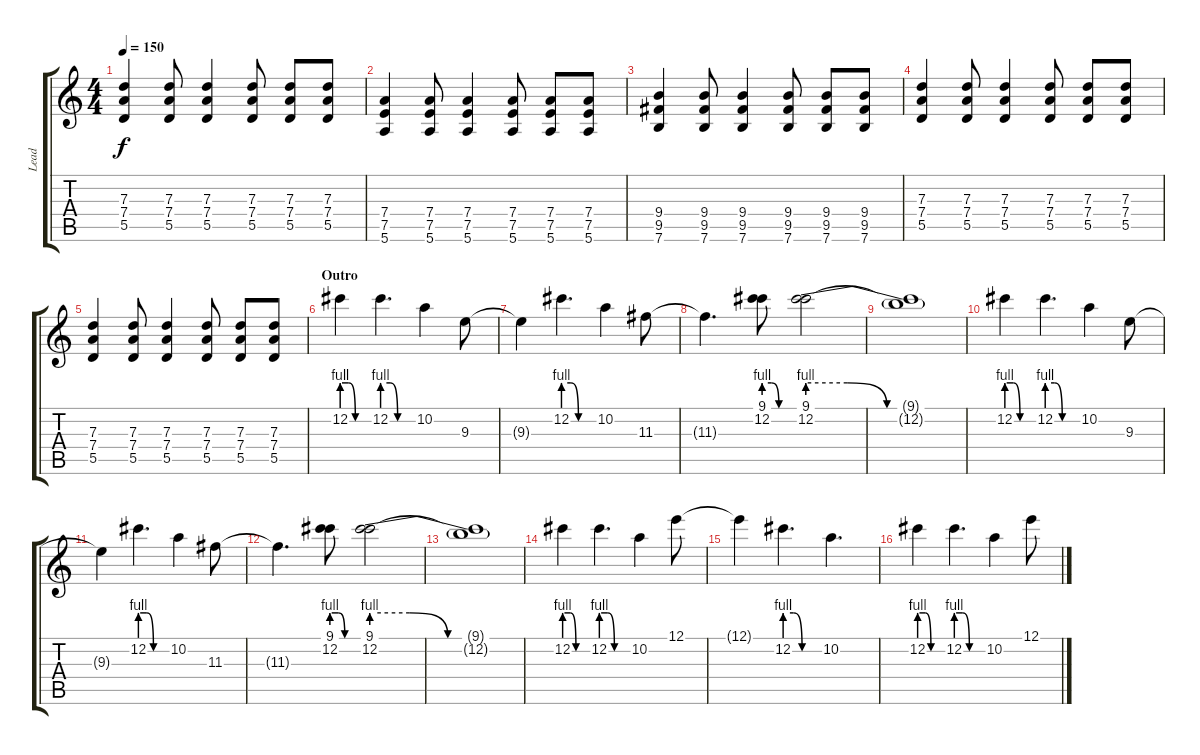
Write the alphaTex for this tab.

\track ("Lead" "Lead") {instrument distortionguitar}
\staff {score tabs}
\tuning (E4 B3 G3 D3 A2 E2) {hide}
\ts (4 4)
\tempo 150
\clef g2
\ks c
(7.3 7.4 5.5).4{dy f} (7.3 7.4 5.5).8 (7.3 7.4 5.5).4 (7.3 7.4 5.5).8 (7.3 7.4 5.5).8 (7.3 7.4 5.5).8 |
(7.4 7.5 5.6).4 (7.4 7.5 5.6).8 (7.4 7.5 5.6).4 (7.4 7.5 5.6).8 (7.4 7.5 5.6).8 (7.4 7.5 5.6).8 |
(9.4 9.5 7.6).4 (9.4 9.5 7.6).8 (9.4 9.5 7.6).4 (9.4 9.5 7.6).8 (9.4 9.5 7.6).8 (9.4 9.5 7.6).8 |
(7.3 7.4 5.5).4 (7.3 7.4 5.5).8 (7.3 7.4 5.5).4 (7.3 7.4 5.5).8 (7.3 7.4 5.5).8 (7.3 7.4 5.5).8 |
(7.3 7.4 5.5).4 (7.3 7.4 5.5).8 (7.3 7.4 5.5).4 (7.3 7.4 5.5).8 (7.3 7.4 5.5).8 (7.3 7.4 5.5).8 |
\section ("" "Outro")
12.2{be (custom 0 4 15 4 30 0 60 0)}.4 12.2{be (custom 0 4 15 4 30 0 60 0)}.4{d} 10.2.4 9.3.8 |
9.3{t}.4 12.2{be (custom 0 4 15 4 30 0 60 0)}.4{d} 10.2.4 11.3.8 |
11.3{t}.4{d} (9.1 12.2{be (custom 0 4 15 4 30 0 60 0)}).8 (9.1 12.2{be (custom 0 4 15 4 30 0 60 0)}).2 |
(9.1{t} 12.2{t}).1 |
12.2{be (custom 0 4 15 4 30 0 60 0)}.4 12.2{be (custom 0 4 15 4 30 0 60 0)}.4{d} 10.2.4 9.3.8 |
9.3{t}.4 12.2{be (custom 0 4 15 4 30 0 60 0)}.4{d} 10.2.4 11.3.8 |
11.3{t}.4{d} (9.1 12.2{be (custom 0 4 15 4 30 0 60 0)}).8 (9.1 12.2{be (custom 0 4 15 4 30 0 60 0)}).2 |
(9.1{t} 12.2{t}).1 |
12.2{be (custom 0 4 15 4 30 0 60 0)}.4 12.2{be (custom 0 4 15 4 30 0 60 0)}.4{d} 10.2.4 12.1.8 |
12.1{t}.4 12.2{be (custom 0 4 15 4 30 0 60 0)}.4{d} 10.2.4{d} |
12.2{be (custom 0 4 15 4 30 0 60 0)}.4 12.2{be (custom 0 4 15 4 30 0 60 0)}.4{d} 10.2.4 12.1.8
